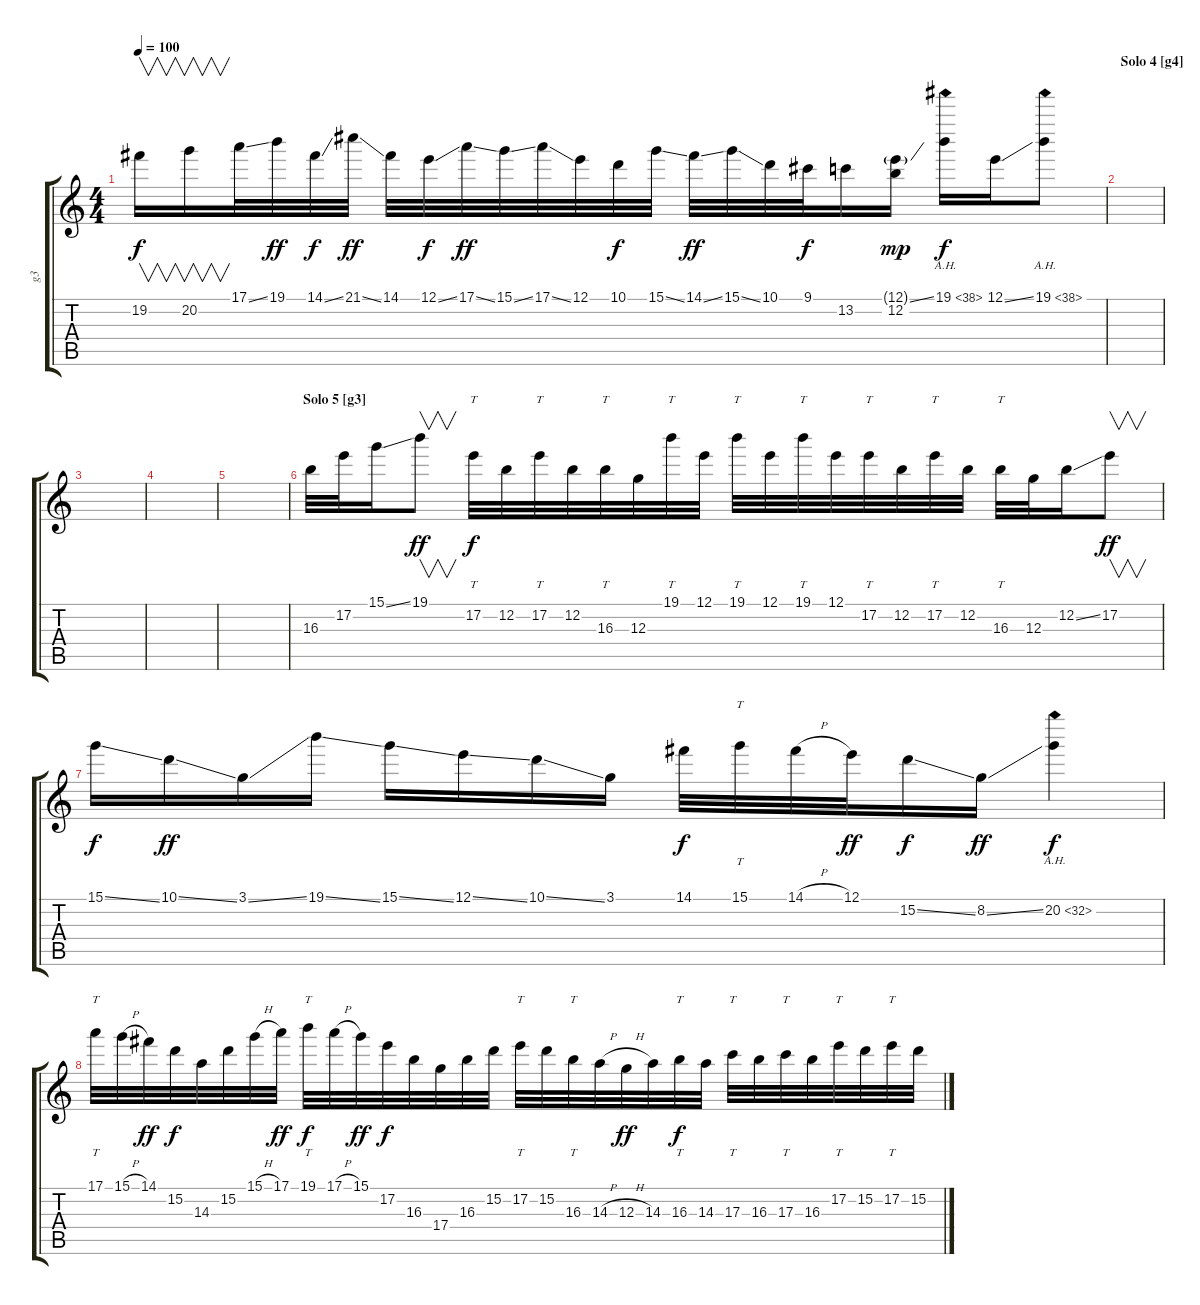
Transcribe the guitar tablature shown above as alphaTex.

\track ("g3" "g3") {instrument distortionguitar}
\staff {score tabs}
\tuning (E4 B3 G3 D3 A2 E2) {hide}
\ts (4 4)
\tempo 100
\clef g2
\ks c
19.2.16{v dy f} 20.2.16{v} 17.1{ss}.32 19.1.32{dy ff} 14.1{ss}.32{dy f} 21.1{ss}.32{dy ff} 14.1.32 12.1{ss}.32{dy f} 17.1{ss}.32{dy ff} 15.1{ss}.32 17.1{ss}.32 12.1.32 10.1.32{dy f} 15.1{ss}.32 14.1{ss}.32{dy ff} 15.1{ss}.32 10.1.32 9.1.32{dy f} 13.2.16 (12.1{ss g} 12.2).16{dy mp} 19.1{ah 19}.16{dy f} 12.1{ss}.16 19.1{ah 19}.8 |
\section ("" "Solo 4 [g4]")
|
|
|
|
\section ("" "Solo 5 [g3]")
16.3.32{instrument overdrivenguitar} 17.2.32 15.1{ss}.16 19.1.8{v dy ff} 17.2.32{tt dy f} 12.2.32 17.2.32{tt} 12.2.32 16.3.32{tt} 12.3.32 19.1.32{tt} 12.1.32 19.1.32{tt} 12.1.32 19.1.32{tt} 12.1.32 17.2.32{tt} 12.2.32 17.2.32{tt} 12.2.32 16.3.32{tt} 12.3.32 12.2{ss}.16 17.2.8{v dy ff} |
15.1{ss}.16{dy f} 10.1{ss}.16{dy ff} 3.1{ss}.16 19.1{ss}.16 15.1{ss}.16 12.1{ss}.16 10.1{ss}.16 3.1.16 14.1.32{dy f} 15.1.32{tt} 14.1{h}.32 12.1.32{dy ff} 15.2{ss}.16{dy f} 8.2{ss}.16{dy ff} 20.2{ah 12}.4{dy f} |
17.1.32{tt} 15.1{h}.32 14.1.32{dy ff} 15.2.32{dy f} 14.3.32 15.2.32 15.1{h}.32 17.1.32{dy ff} 19.1.32{tt dy f} 17.1{h}.32 15.1.32{dy ff} 17.2.32{dy f} 16.3.32 17.4.32 16.3.32 15.2.32 17.2.32{tt} 15.2.32 16.3.32{tt} 14.3{h}.32 12.3{h}.32{dy ff} 14.3.32 16.3.32{tt dy f} 14.3.32 17.3.32{tt} 16.3.32 17.3.32{tt} 16.3.32 17.2.32{tt} 15.2.32 17.2.32{tt} 15.2.32
